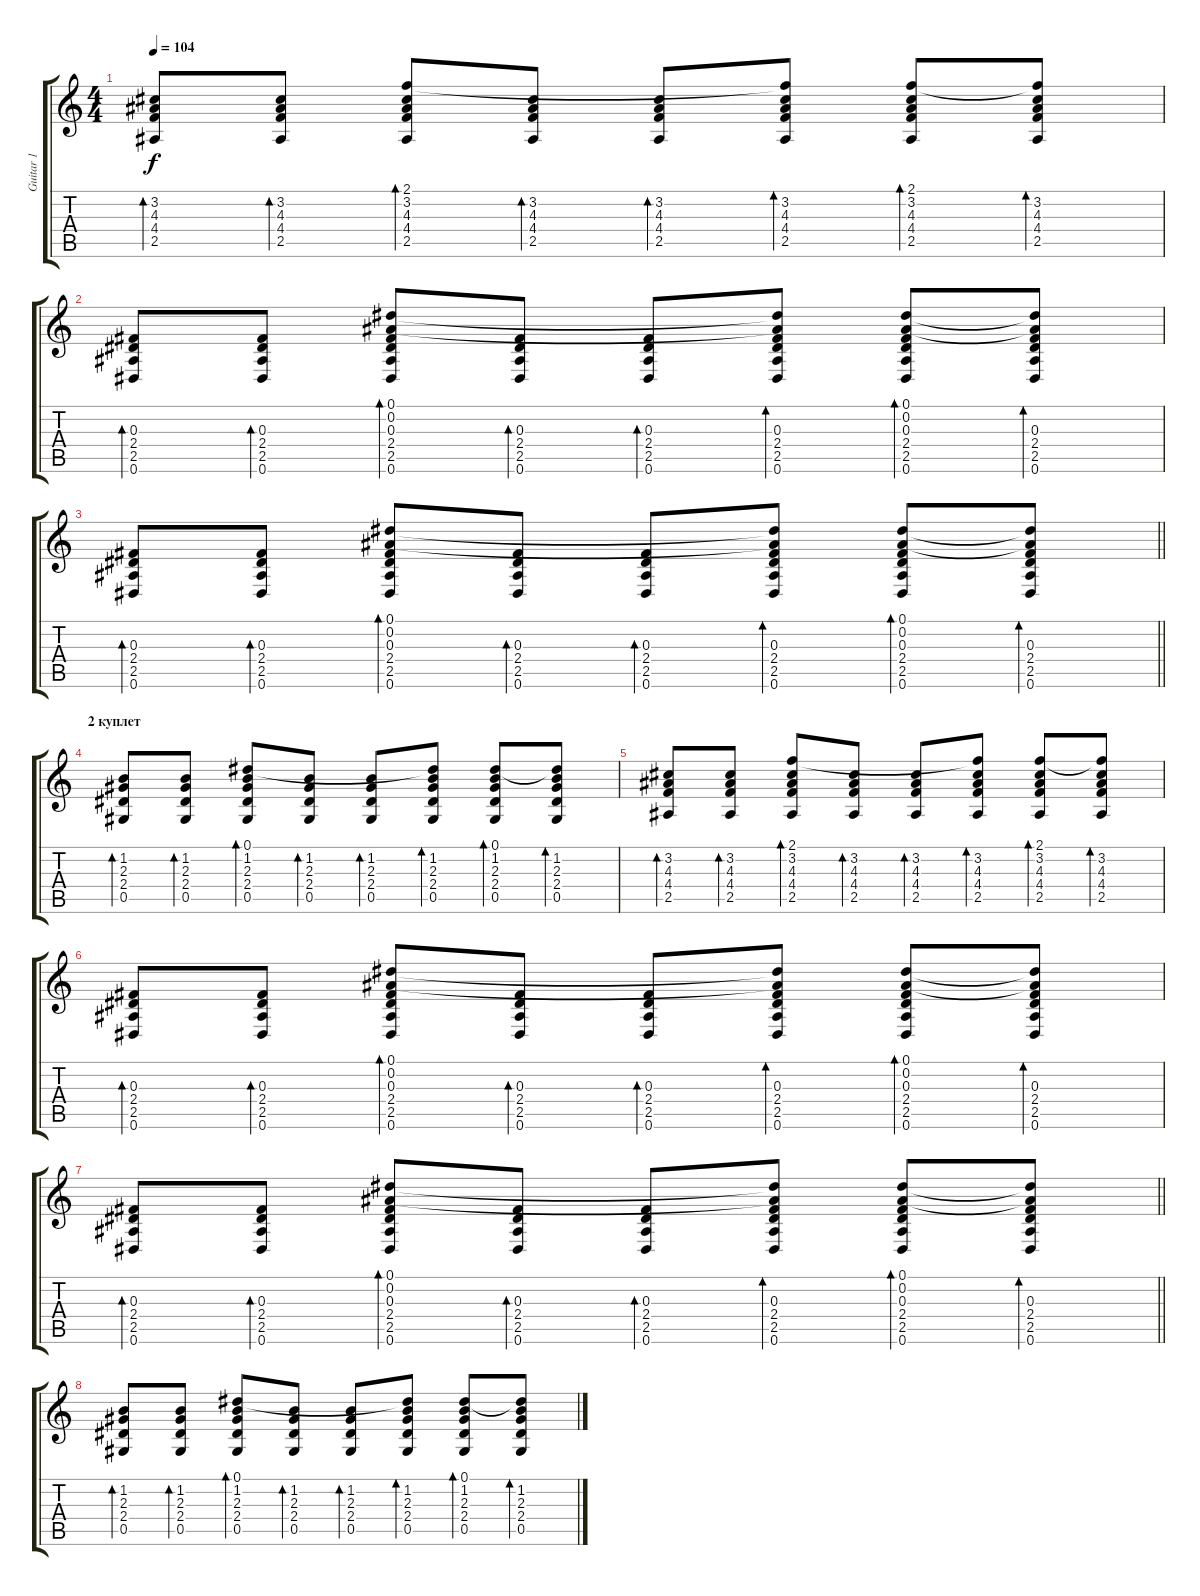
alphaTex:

\track ("Guitar 1" "Guitar 1") {instrument acousticguitarsteel}
\staff {score tabs}
\tuning (Eb4 Bb3 Gb3 Db3 Ab2 Eb2) {hide}
\ts (4 4)
\tempo 104
\clef g2
\ks c
(3.2 4.3 4.4 2.5).8{bd 30 dy f} (3.2 4.3 4.4 2.5).8{bd 30} (2.1 3.2 4.3 4.4 2.5).8{bd 30} (3.2 4.3 4.4 2.5).8{bd 30} (3.2 4.3 4.4 2.5).8{bd 30} (2.1{t} 3.2 4.3 4.4 2.5).8{bd 30} (2.1 3.2 4.3 4.4 2.5).8{bd 30} (2.1{t} 3.2 4.3 4.4 2.5).8{bd 30} |
(0.3 2.4 2.5 0.6).8{bd 30} (0.3 2.4 2.5 0.6).8{bd 30} (0.1 0.2 0.3 2.4 2.5 0.6).8{bd 30} (0.3 2.4 2.5 0.6).8{bd 30} (0.3 2.4 2.5 0.6).8{bd 30} (0.1{t} 0.2{t} 0.3 2.4 2.5 0.6).8{bd 30} (0.1 0.2 0.3 2.4 2.5 0.6).8{bd 30} (0.1{t} 0.2{t} 0.3 2.4 2.5 0.6).8{bd 30} |
\barLineRight lightlight
(0.3 2.4 2.5 0.6).8{bd 30} (0.3 2.4 2.5 0.6).8{bd 30} (0.1 0.2 0.3 2.4 2.5 0.6).8{bd 30} (0.3 2.4 2.5 0.6).8{bd 30} (0.3 2.4 2.5 0.6).8{bd 30} (0.1{t} 0.2{t} 0.3 2.4 2.5 0.6).8{bd 30} (0.1 0.2 0.3 2.4 2.5 0.6).8{bd 30} (0.1{t} 0.2{t} 0.3 2.4 2.5 0.6).8{bd 30} |
\section ("" "2 куплет")
(1.2 2.3 2.4 0.5).8{bd 30} (1.2 2.3 2.4 0.5).8{bd 30} (0.1 1.2 2.3 2.4 0.5).8{bd 30} (1.2 2.3 2.4 0.5).8{bd 30} (1.2 2.3 2.4 0.5).8{bd 30} (0.1{t} 1.2 2.3 2.4 0.5).8{bd 30} (0.1 1.2 2.3 2.4 0.5).8{bd 30} (0.1{t} 1.2 2.3 2.4 0.5).8{bd 30} |
(3.2 4.3 4.4 2.5).8{bd 30} (3.2 4.3 4.4 2.5).8{bd 30} (2.1 3.2 4.3 4.4 2.5).8{bd 30} (3.2 4.3 4.4 2.5).8{bd 30} (3.2 4.3 4.4 2.5).8{bd 30} (2.1{t} 3.2 4.3 4.4 2.5).8{bd 30} (2.1 3.2 4.3 4.4 2.5).8{bd 30} (2.1{t} 3.2 4.3 4.4 2.5).8{bd 30} |
(0.3 2.4 2.5 0.6).8{bd 30} (0.3 2.4 2.5 0.6).8{bd 30} (0.1 0.2 0.3 2.4 2.5 0.6).8{bd 30} (0.3 2.4 2.5 0.6).8{bd 30} (0.3 2.4 2.5 0.6).8{bd 30} (0.1{t} 0.2{t} 0.3 2.4 2.5 0.6).8{bd 30} (0.1 0.2 0.3 2.4 2.5 0.6).8{bd 30} (0.1{t} 0.2{t} 0.3 2.4 2.5 0.6).8{bd 30} |
\barLineRight lightlight
(0.3 2.4 2.5 0.6).8{bd 30} (0.3 2.4 2.5 0.6).8{bd 30} (0.1 0.2 0.3 2.4 2.5 0.6).8{bd 30} (0.3 2.4 2.5 0.6).8{bd 30} (0.3 2.4 2.5 0.6).8{bd 30} (0.1{t} 0.2{t} 0.3 2.4 2.5 0.6).8{bd 30} (0.1 0.2 0.3 2.4 2.5 0.6).8{bd 30} (0.1{t} 0.2{t} 0.3 2.4 2.5 0.6).8{bd 30} |
(1.2 2.3 2.4 0.5).8{bd 30} (1.2 2.3 2.4 0.5).8{bd 30} (0.1 1.2 2.3 2.4 0.5).8{bd 30} (1.2 2.3 2.4 0.5).8{bd 30} (1.2 2.3 2.4 0.5).8{bd 30} (0.1{t} 1.2 2.3 2.4 0.5).8{bd 30} (0.1 1.2 2.3 2.4 0.5).8{bd 30} (0.1{t} 1.2 2.3 2.4 0.5).8{bd 30}
